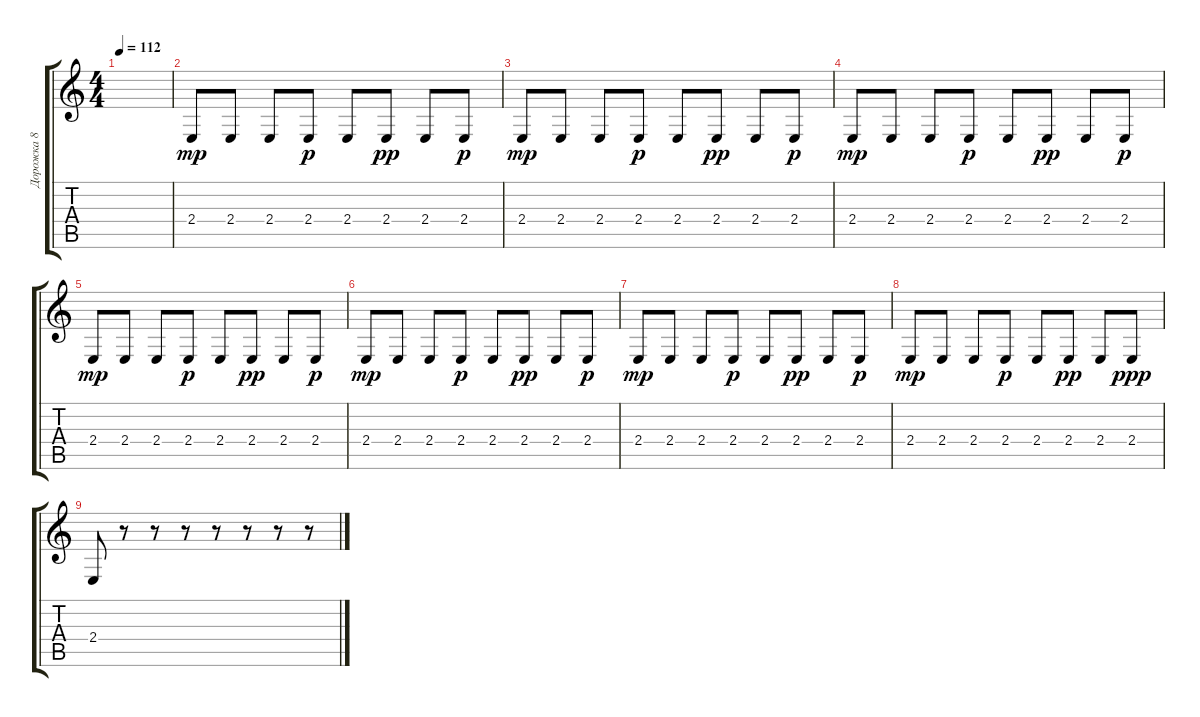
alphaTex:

\track ("Дорожка 8" "Дорожка 8") {instrument lead8bassandlead}
\staff {score tabs}
\tuning (E4 B3 G3 D3 A2 E2) {hide}
\ts (4 4)
\tempo 112
\clef g2
\ks c
|
2.4.8{dy mp} 2.4.8 2.4.8 2.4.8{dy p} 2.4.8 2.4.8{dy pp} 2.4.8 2.4.8{dy p} |
2.4.8{dy mp} 2.4.8 2.4.8 2.4.8{dy p} 2.4.8 2.4.8{dy pp} 2.4.8 2.4.8{dy p} |
2.4.8{dy mp} 2.4.8 2.4.8 2.4.8{dy p} 2.4.8 2.4.8{dy pp} 2.4.8 2.4.8{dy p} |
2.4.8{dy mp} 2.4.8 2.4.8 2.4.8{dy p} 2.4.8 2.4.8{dy pp} 2.4.8 2.4.8{dy p} |
2.4.8{dy mp} 2.4.8 2.4.8 2.4.8{dy p} 2.4.8 2.4.8{dy pp} 2.4.8 2.4.8{dy p} |
2.4.8{dy mp} 2.4.8 2.4.8 2.4.8{dy p} 2.4.8 2.4.8{dy pp} 2.4.8 2.4.8{dy p} |
2.4.8{dy mp} 2.4.8 2.4.8 2.4.8{dy p} 2.4.8 2.4.8{dy pp} 2.4.8 2.4.8{dy ppp} |
2.4.8 r.8 r.8 r.8 r.8 r.8 r.8 r.8
